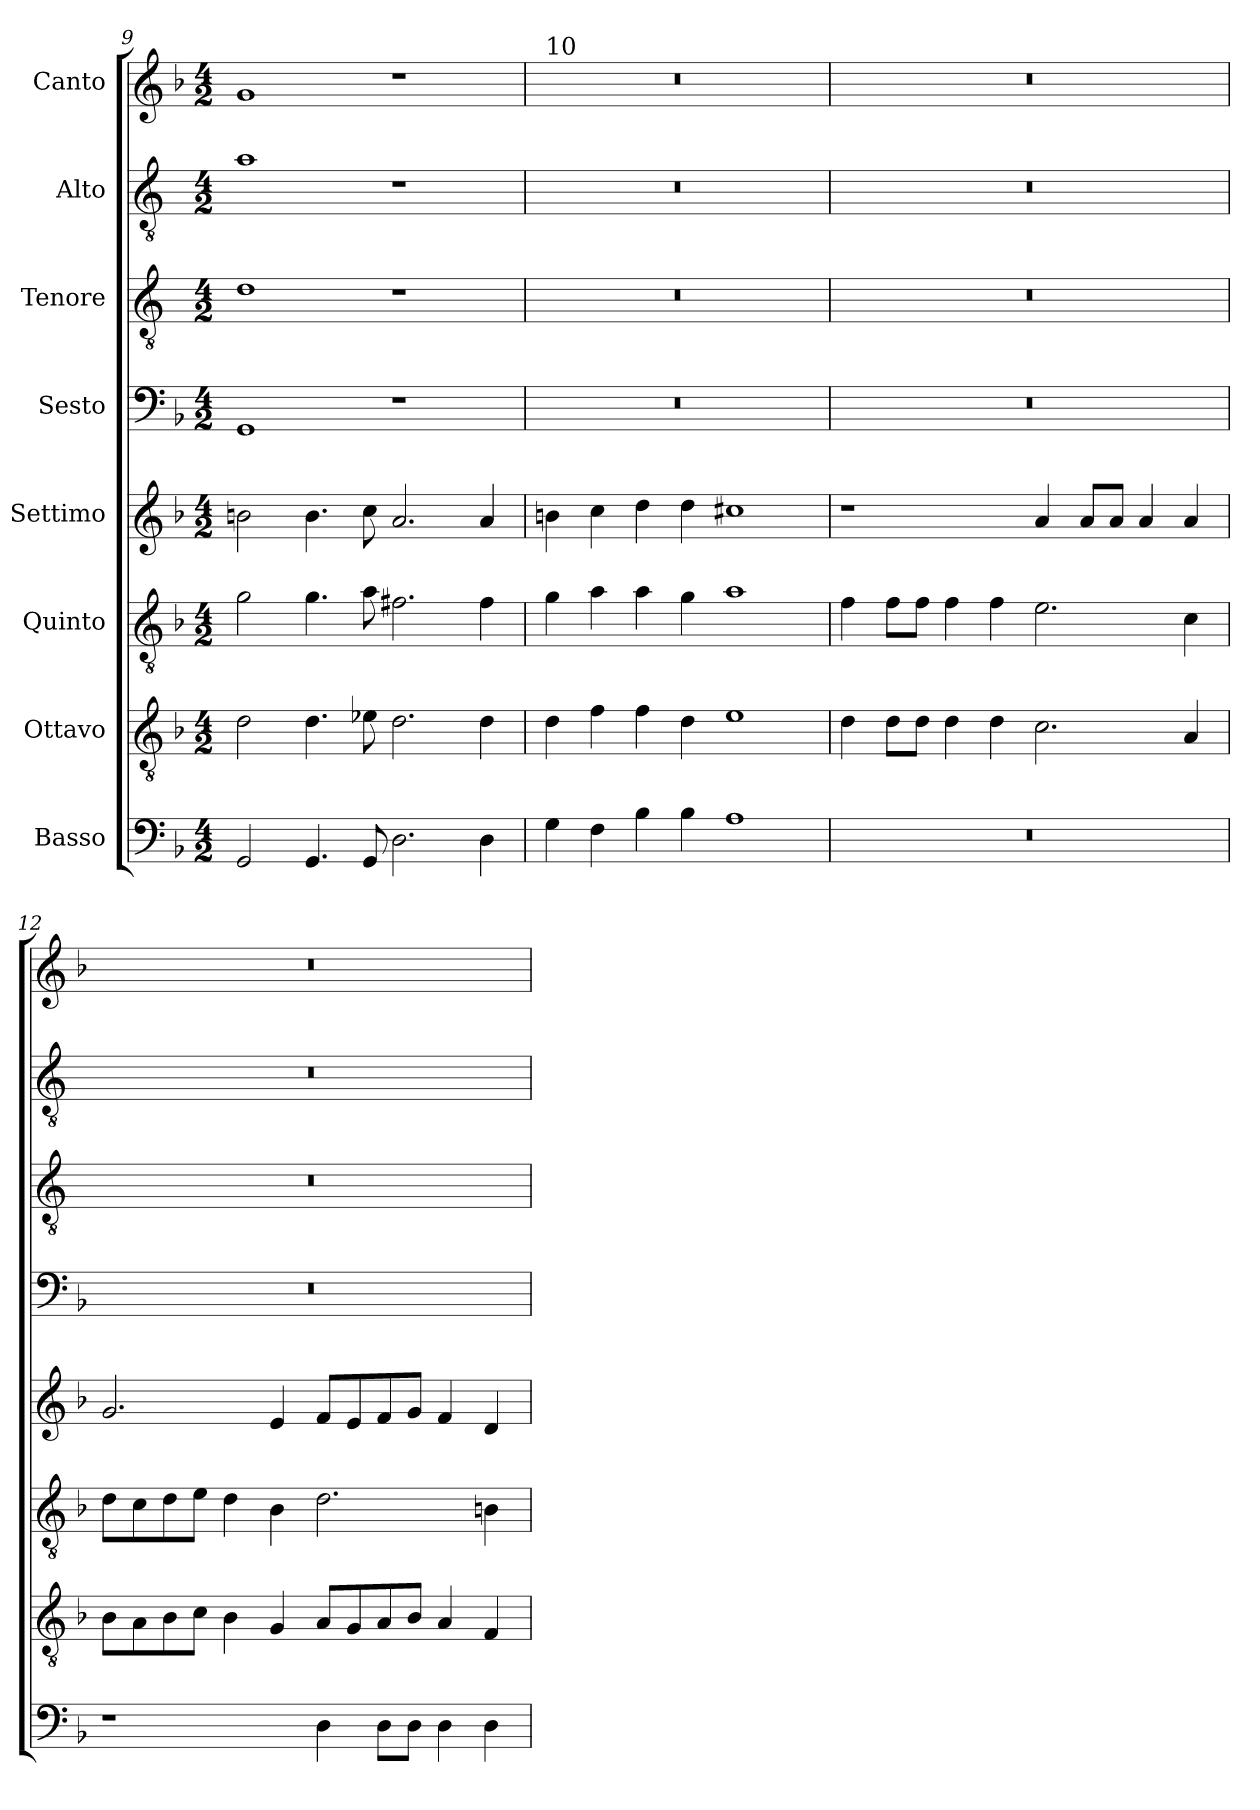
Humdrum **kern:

**kern	**kern	**kern	**kern	**kern	**kern	**kern	**kern
*part8	*part7	*part6	*part5	*part4	*part3	*part2	*part1
*staff8	*staff7	*staff6	*staff5	*staff4	*staff3	*staff2	*staff1
*I"Basso	*I"Ottavo	*I"Quinto	*I"Settimo	*I"Sesto	*I"Tenore	*I"Alto	*I"Canto
!!LO:PB:g=z
*clefF4	*clefGv2	*clefGv2	*clefG2	*clefF4	*clefGv2	*clefGv2	*clefG2
*	*	*	*	*	*ITrd4c7	*ITrd4c7	*
*k[b-]	*k[b-]	*k[b-]	*k[b-]	*k[b-]	*k[b-]	*k[b-]	*k[b-]
*M4/2	*M4/2	*M4/2	*M4/2	*M4/2	*M4/2	*M4/2	*M4/2
=9	=9	=9	=9	=9	=9	=9	=9
2GG/	2d\	2g\	2bn\	1GG	1G	1d	1g
4.GG/	4.d\	4.g\	4.b\	.	.	.	.
8GG/	8e-X\	8a\	8cc\	.	.	.	.
2.D\	2.d\	2.f#X\	2.a/	1r	1r	1r	1r
4D\	4d\	4f#\	4a/	.	.	.	.
=10	=10	=10	=10	=10	=10	=10	=10
!	!	!	!	!	!	!	!LO:TX:a:t=10
4G\	4d\	4g\	4bn\	0r	0r	0r	0r
4F\	4f\	4a\	4cc\	.	.	.	.
4B-\	4f\	4a\	4dd\	.	.	.	.
4B-\	4d\	4g\	4dd\	.	.	.	.
1A	1e	1a	1cc#X	.	.	.	.
=11	=11	=11	=11	=11	=11	=11	=11
0r	4d\	4f\	1r	0r	0r	0r	0r
.	8d\L	8f\L	.	.	.	.	.
.	8d\J	8f\J	.	.	.	.	.
.	4d\	4f\	.	.	.	.	.
.	4d\	4f\	.	.	.	.	.
.	2.c\	2.e\	4a/	.	.	.	.
.	.	.	8a/L	.	.	.	.
.	.	.	8a/J	.	.	.	.
.	.	.	4a/	.	.	.	.
.	4A/	4c\	4a/	.	.	.	.
=12	=12	=12	=12	=12	=12	=12	=12
1r	8B-\L	8d\L	2.g/	0r	0r	0r	0r
.	8A\	8c\	.	.	.	.	.
.	8B-\	8d\	.	.	.	.	.
.	8c\J	8e\J	.	.	.	.	.
.	4B-\	4d\	.	.	.	.	.
.	4G/	4B-\	4e/	.	.	.	.
4D\	8A/L	2.d\	8f/L	.	.	.	.
.	8G/	.	8e/	.	.	.	.
8D\L	8A/	.	8f/	.	.	.	.
8D\J	8B-/J	.	8g/J	.	.	.	.
4D\	4A/	.	4f/	.	.	.	.
4D\	4F/	4Bn\	4d/	.	.	.	.
=	=	=	=	=	=	=	=
*-	*-	*-	*-	*-	*-	*-	*-
